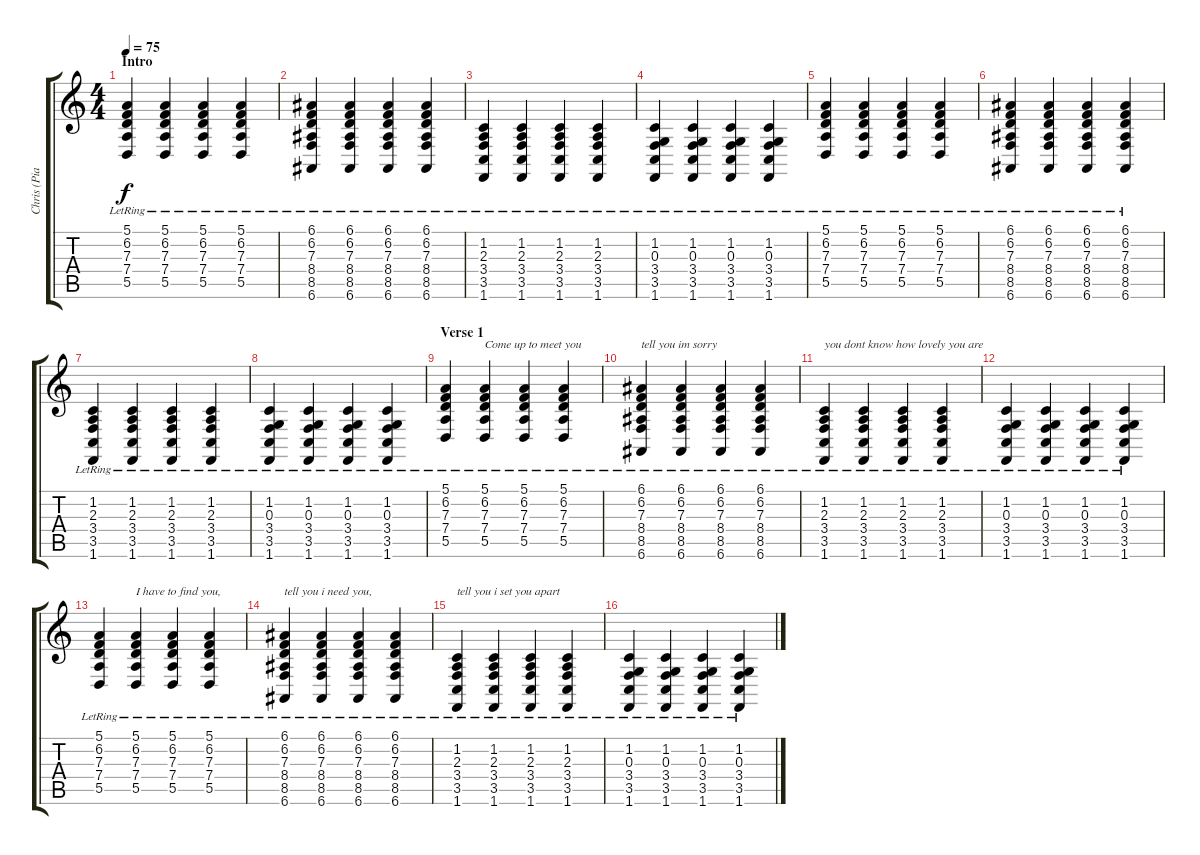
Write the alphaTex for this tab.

\track ("Chris (Piano 1)" "Chris (Pia") {instrument acousticgrandpiano}
\staff {score tabs}
\tuning (E4 B3 G3 D3 A2 E2) {hide}
\ts (4 4)
\section ("" "Intro")
\tempo 75
\clef g2
\ks c
(5.1 6.2 7.3{lr} 7.4{lr} 5.5{lr}).4{dy f instrument acousticgrandpiano} (5.1{lr} 6.2{lr} 7.3{lr} 7.4{lr} 5.5{lr}).4 (5.1{lr} 6.2{lr} 7.3{lr} 7.4{lr} 5.5{lr}).4 (5.1{lr} 6.2{lr} 7.3{lr} 7.4{lr} 5.5{lr}).4 |
(6.1{lr} 6.2{lr} 7.3{lr} 8.4{lr} 8.5{lr} 6.6{lr}).4 (6.1{lr} 6.2{lr} 7.3{lr} 8.4{lr} 8.5{lr} 6.6{lr}).4 (6.1{lr} 6.2{lr} 7.3{lr} 8.4{lr} 8.5{lr} 6.6{lr}).4 (6.1{lr} 6.2{lr} 7.3{lr} 8.4{lr} 8.5{lr} 6.6{lr}).4 |
(1.2{lr} 2.3{lr} 3.4{lr} 3.5{lr} 1.6{lr}).4 (1.2{lr} 2.3{lr} 3.4{lr} 3.5{lr} 1.6{lr}).4 (1.2{lr} 2.3{lr} 3.4{lr} 3.5{lr} 1.6{lr}).4 (1.2{lr} 2.3{lr} 3.4{lr} 3.5{lr} 1.6{lr}).4 |
(1.2{lr} 0.3{lr} 3.4{lr} 3.5{lr} 1.6{lr}).4 (1.2{lr} 0.3{lr} 3.4{lr} 3.5{lr} 1.6{lr}).4 (1.2{lr} 0.3{lr} 3.4{lr} 3.5{lr} 1.6{lr}).4 (1.2{lr} 0.3{lr} 3.4{lr} 3.5{lr} 1.6{lr}).4 |
(5.1{lr} 6.2{lr} 7.3{lr} 7.4{lr} 5.5{lr}).4 (5.1{lr} 6.2{lr} 7.3{lr} 7.4{lr} 5.5{lr}).4 (5.1{lr} 6.2{lr} 7.3{lr} 7.4{lr} 5.5{lr}).4 (5.1{lr} 6.2{lr} 7.3{lr} 7.4{lr} 5.5{lr}).4 |
(6.1{lr} 6.2{lr} 7.3{lr} 8.4{lr} 8.5{lr} 6.6{lr}).4 (6.1{lr} 6.2{lr} 7.3{lr} 8.4{lr} 8.5{lr} 6.6{lr}).4 (6.1{lr} 6.2{lr} 7.3{lr} 8.4{lr} 8.5{lr} 6.6{lr}).4 (6.1{lr} 6.2{lr} 7.3{lr} 8.4{lr} 8.5{lr} 6.6{lr}).4 |
(1.2{lr} 2.3{lr} 3.4{lr} 3.5{lr} 1.6{lr}).4 (1.2{lr} 2.3{lr} 3.4{lr} 3.5{lr} 1.6{lr}).4 (1.2{lr} 2.3{lr} 3.4{lr} 3.5{lr} 1.6{lr}).4 (1.2{lr} 2.3{lr} 3.4{lr} 3.5{lr} 1.6{lr}).4 |
(1.2{lr} 0.3{lr} 3.4{lr} 3.5{lr} 1.6{lr}).4 (1.2{lr} 0.3{lr} 3.4{lr} 3.5{lr} 1.6{lr}).4 (1.2{lr} 0.3{lr} 3.4{lr} 3.5{lr} 1.6{lr}).4 (1.2{lr} 0.3{lr} 3.4{lr} 3.5{lr} 1.6{lr}).4 |
\section ("" "Verse 1")
(5.1{lr} 6.2{lr} 7.3{lr} 7.4{lr} 5.5{lr}).4 (5.1{lr} 6.2{lr} 7.3{lr} 7.4{lr} 5.5).4{txt "Come up to meet you"} (5.1{lr} 6.2{lr} 7.3{lr} 7.4{lr} 5.5{lr}).4 (5.1{lr} 6.2{lr} 7.3{lr} 7.4{lr} 5.5{lr}).4 |
(6.1{lr} 6.2{lr} 7.3{lr} 8.4{lr} 8.5{lr} 6.6{lr}).4{txt "tell you im sorry"} (6.1{lr} 6.2{lr} 7.3{lr} 8.4{lr} 8.5{lr} 6.6{lr}).4 (6.1{lr} 6.2{lr} 7.3{lr} 8.4{lr} 8.5{lr} 6.6{lr}).4 (6.1{lr} 6.2{lr} 7.3{lr} 8.4{lr} 8.5{lr} 6.6{lr}).4 |
(1.2{lr} 2.3{lr} 3.4{lr} 3.5{lr} 1.6{lr}).4{txt "you dont know how lovely you are"} (1.2{lr} 2.3{lr} 3.4{lr} 3.5{lr} 1.6{lr}).4 (1.2{lr} 2.3{lr} 3.4{lr} 3.5{lr} 1.6{lr}).4 (1.2{lr} 2.3{lr} 3.4{lr} 3.5{lr} 1.6{lr}).4 |
(1.2{lr} 0.3{lr} 3.4{lr} 3.5{lr} 1.6{lr}).4 (1.2{lr} 0.3{lr} 3.4{lr} 3.5{lr} 1.6{lr}).4 (1.2{lr} 0.3{lr} 3.4{lr} 3.5{lr} 1.6{lr}).4 (1.2{lr} 0.3{lr} 3.4{lr} 3.5{lr} 1.6{lr}).4 |
(5.1{lr} 6.2{lr} 7.3{lr} 7.4{lr} 5.5{lr}).4 (5.1{lr} 6.2{lr} 7.3{lr} 7.4{lr} 5.5{lr}).4{txt "I have to find you, "} (5.1{lr} 6.2{lr} 7.3{lr} 7.4{lr} 5.5{lr}).4 (5.1{lr} 6.2{lr} 7.3{lr} 7.4{lr} 5.5{lr}).4 |
(6.1{lr} 6.2{lr} 7.3{lr} 8.4{lr} 8.5{lr} 6.6{lr}).4{txt "tell you i need you, "} (6.1{lr} 6.2{lr} 7.3{lr} 8.4{lr} 8.5{lr} 6.6{lr}).4 (6.1{lr} 6.2{lr} 7.3{lr} 8.4{lr} 8.5{lr} 6.6{lr}).4 (6.1{lr} 6.2{lr} 7.3{lr} 8.4{lr} 8.5{lr} 6.6{lr}).4 |
(1.2{lr} 2.3{lr} 3.4{lr} 3.5{lr} 1.6{lr}).4{txt "tell you i set you apart"} (1.2{lr} 2.3{lr} 3.4{lr} 3.5{lr} 1.6{lr}).4 (1.2{lr} 2.3{lr} 3.4{lr} 3.5{lr} 1.6{lr}).4 (1.2{lr} 2.3{lr} 3.4{lr} 3.5{lr} 1.6{lr}).4 |
(1.2{lr} 0.3{lr} 3.4{lr} 3.5{lr} 1.6{lr}).4 (1.2{lr} 0.3{lr} 3.4{lr} 3.5{lr} 1.6{lr}).4 (1.2{lr} 0.3{lr} 3.4{lr} 3.5{lr} 1.6{lr}).4 (1.2{lr} 0.3{lr} 3.4{lr} 3.5{lr} 1.6{lr}).4
